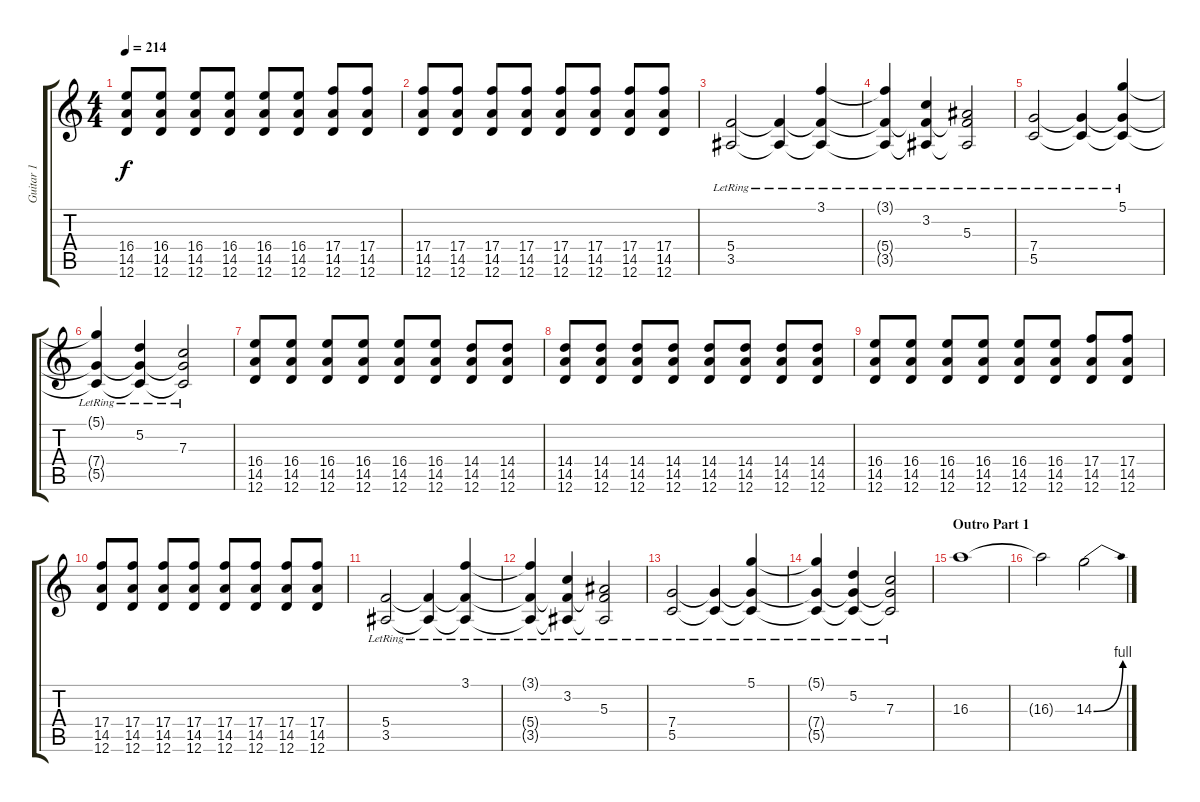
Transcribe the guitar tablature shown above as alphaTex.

\track ("Guitar 1" "Guitar 1") {instrument distortionguitar}
\staff {score tabs}
\tuning (D4 A3 F3 C3 G2 D2) {hide}
\ts (4 4)
\tempo 214
\clef g2
\ks c
(16.4 14.5 12.6).8{dy f} (16.4 14.5 12.6).8 (16.4 14.5 12.6).8 (16.4 14.5 12.6).8 (16.4 14.5 12.6).8 (16.4 14.5 12.6).8 (17.4 14.5 12.6).8 (17.4 14.5 12.6).8 |
(17.4 14.5 12.6).8 (17.4 14.5 12.6).8 (17.4 14.5 12.6).8 (17.4 14.5 12.6).8 (17.4 14.5 12.6).8 (17.4 14.5 12.6).8 (17.4 14.5 12.6).8 (17.4 14.5 12.6).8 |
(5.4{lr} 3.5{lr}).2 (5.4{lr t} 3.5{lr t}).4 (3.1{lr} 5.4{lr t} 3.5{lr t}).4 |
(3.1{lr t} 5.4{lr t} 3.5{lr t}).4 (3.2{lr} 5.4{lr t} 3.5{lr t}).4 (5.3 5.4{lr t} 3.5{lr t}).2 |
(7.4{lr} 5.5{lr}).2 (7.4{lr t} 5.5{lr t}).4 (5.1{lr} 7.4{lr t} 5.5{lr t}).4 |
(5.1{lr t} 7.4{lr t} 5.5{lr t}).4 (5.2{lr} 7.4{lr t} 5.5{lr t}).4 (7.3 7.4{lr t} 5.5{lr t}).2 |
(16.4 14.5 12.6).8 (16.4 14.5 12.6).8 (16.4 14.5 12.6).8 (16.4 14.5 12.6).8 (16.4 14.5 12.6).8 (16.4 14.5 12.6).8 (14.4 14.5 12.6).8 (14.4 14.5 12.6).8 |
(14.4 14.5 12.6).8 (14.4 14.5 12.6).8 (14.4 14.5 12.6).8 (14.4 14.5 12.6).8 (14.4 14.5 12.6).8 (14.4 14.5 12.6).8 (14.4 14.5 12.6).8 (14.4 14.5 12.6).8 |
(16.4 14.5 12.6).8 (16.4 14.5 12.6).8 (16.4 14.5 12.6).8 (16.4 14.5 12.6).8 (16.4 14.5 12.6).8 (16.4 14.5 12.6).8 (17.4 14.5 12.6).8 (17.4 14.5 12.6).8 |
(17.4 14.5 12.6).8 (17.4 14.5 12.6).8 (17.4 14.5 12.6).8 (17.4 14.5 12.6).8 (17.4 14.5 12.6).8 (17.4 14.5 12.6).8 (17.4 14.5 12.6).8 (17.4 14.5 12.6).8 |
(5.4{lr} 3.5{lr}).2 (5.4{lr t} 3.5{lr t}).4 (3.1{lr} 5.4{lr t} 3.5{lr t}).4 |
(3.1{lr t} 5.4{lr t} 3.5{lr t}).4 (3.2{lr} 5.4{lr t} 3.5{lr t}).4 (5.3 5.4{lr t} 3.5{lr t}).2 |
(7.4{lr} 5.5{lr}).2 (7.4{lr t} 5.5{lr t}).4 (5.1{lr} 7.4{lr t} 5.5{lr t}).4 |
(5.1{lr t} 7.4{lr t} 5.5{lr t}).4 (5.2{lr} 7.4{lr t} 5.5{lr t}).4 (7.3 7.4{lr t} 5.5{lr t}).2 |
\section ("" "Outro Part 1")
16.3.1 |
16.3{t}.2 14.3{be (bend 0 0 60 4)}.2
